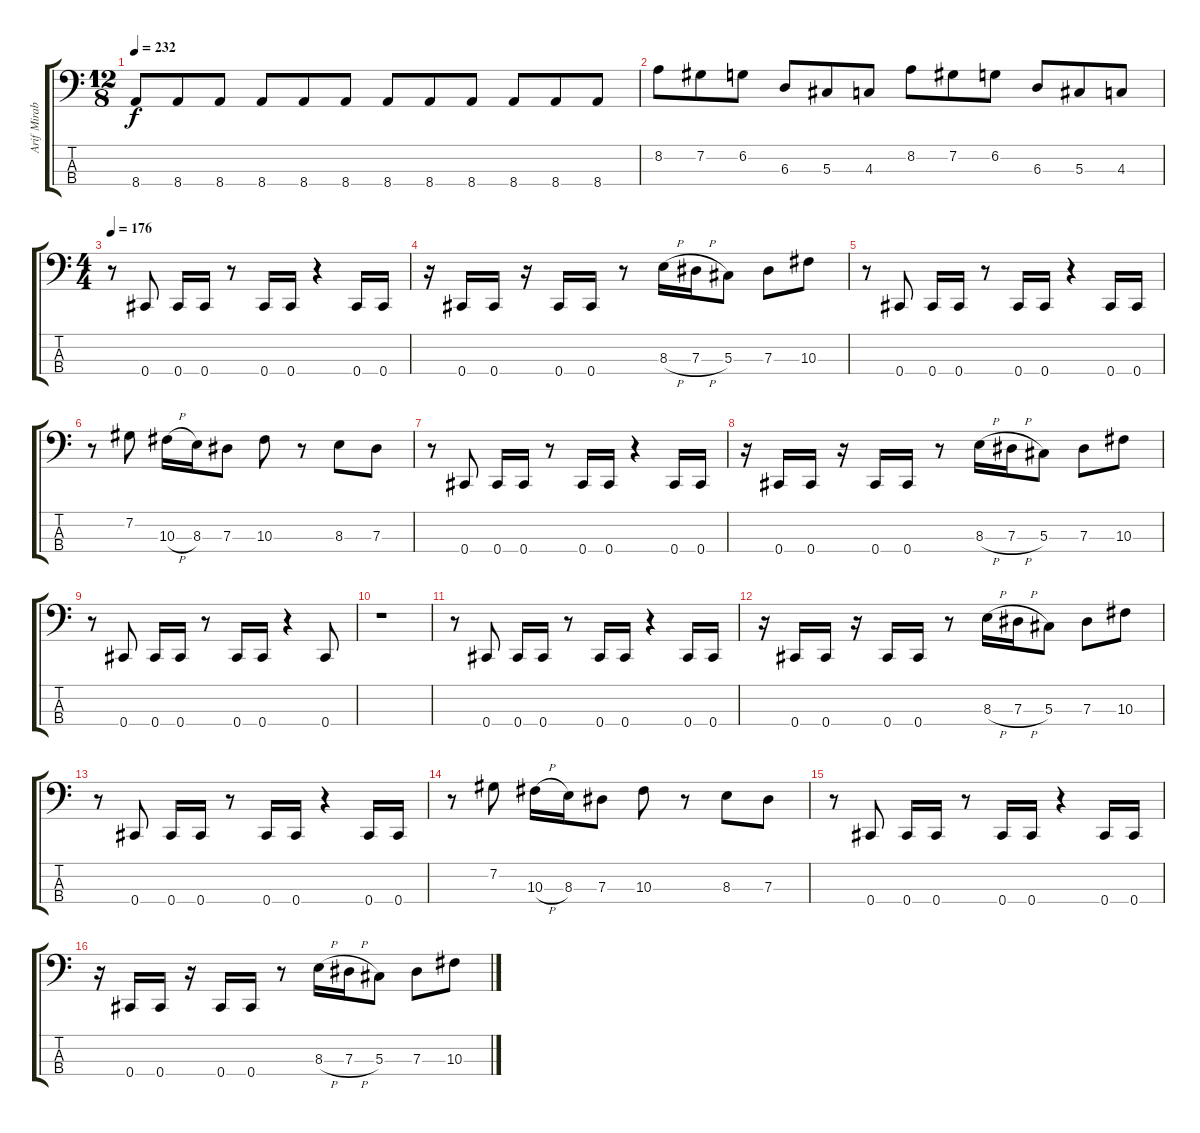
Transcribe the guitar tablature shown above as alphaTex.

\track ("Arif Mirabdolbaghi" "Arif Mirab") {instrument electricbassfinger}
\staff {score tabs}
\tuning (Gb2 Db2 Ab1 Db1) {hide}
\ts (12 8)
\tempo 232
\clef f4
\ks c
8.4.8{dy f} 8.4.8 8.4.8 8.4.8 8.4.8 8.4.8 8.4.8 8.4.8 8.4.8 8.4.8 8.4.8 8.4.8 |
8.2.8 7.2.8 6.2.8 6.3.8 5.3.8 4.3.8 8.2.8 7.2.8 6.2.8 6.3.8 5.3.8 4.3.8 |
\ts (4 4)
\tempo 176
r.8 0.4.8 0.4.16 0.4.16 r.8 0.4.16 0.4.16 r.4 0.4.16 0.4.16 |
r.16 0.4.16 0.4.16 r.16 0.4.16 0.4.16 r.8 8.3{h}.16 7.3{h}.16 5.3.8 7.3.8 10.3.8 |
r.8 0.4.8 0.4.16 0.4.16 r.8 0.4.16 0.4.16 r.4 0.4.16 0.4.16 |
r.8 7.2.8 10.3{h}.16 8.3.16 7.3.8 10.3.8 r.8 8.3.8 7.3.8 |
r.8 0.4.8 0.4.16 0.4.16 r.8 0.4.16 0.4.16 r.4 0.4.16 0.4.16 |
r.16 0.4.16 0.4.16 r.16 0.4.16 0.4.16 r.8 8.3{h}.16 7.3{h}.16 5.3.8 7.3.8 10.3.8 |
r.8 0.4.8 0.4.16 0.4.16 r.8 0.4.16 0.4.16 r.4 0.4.8 |
r.1 |
r.8 0.4.8 0.4.16 0.4.16 r.8 0.4.16 0.4.16 r.4 0.4.16 0.4.16 |
r.16 0.4.16 0.4.16 r.16 0.4.16 0.4.16 r.8 8.3{h}.16 7.3{h}.16 5.3.8 7.3.8 10.3.8 |
r.8 0.4.8 0.4.16 0.4.16 r.8 0.4.16 0.4.16 r.4 0.4.16 0.4.16 |
r.8 7.2.8 10.3{h}.16 8.3.16 7.3.8 10.3.8 r.8 8.3.8 7.3.8 |
r.8 0.4.8 0.4.16 0.4.16 r.8 0.4.16 0.4.16 r.4 0.4.16 0.4.16 |
r.16 0.4.16 0.4.16 r.16 0.4.16 0.4.16 r.8 8.3{h}.16 7.3{h}.16 5.3.8 7.3.8 10.3.8
